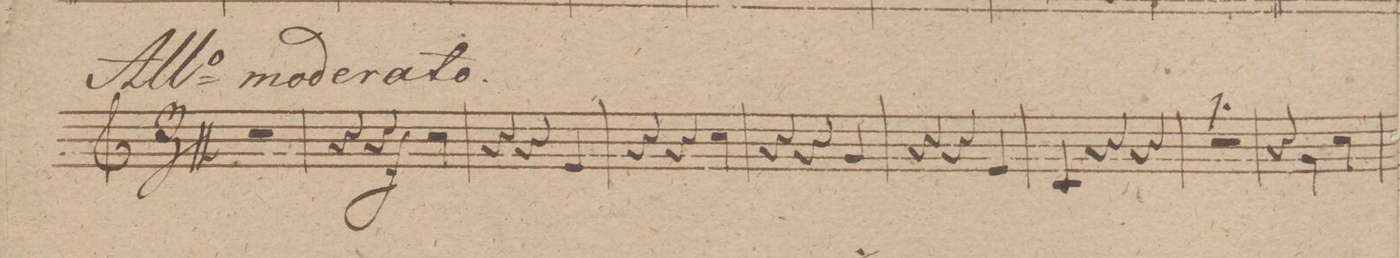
**kern	**dynam
*I"Corno 2do in A.	*
*clefG2	*
*k[f#]	*
*met(c|)	*
*M2/2	*
*k[f#]	*
*M3/4	*
2.r	.
=182	=182
4r	.
4r	.
4g/	f
=183	=183
4r	.
4r	.
4B/	.
=184	=184
4r	.
4r	.
4g/	.
=185	=185
4r	.
4r	.
4d/	.
=186	=186
4r	.
4r	.
4B/	.
=187	=187
4G/	.
4r	.
4r	.
=188	=188
2.r	.
=189	=189
4r	.
4d/	.
4g/	.
=190	=190
*-	*-
